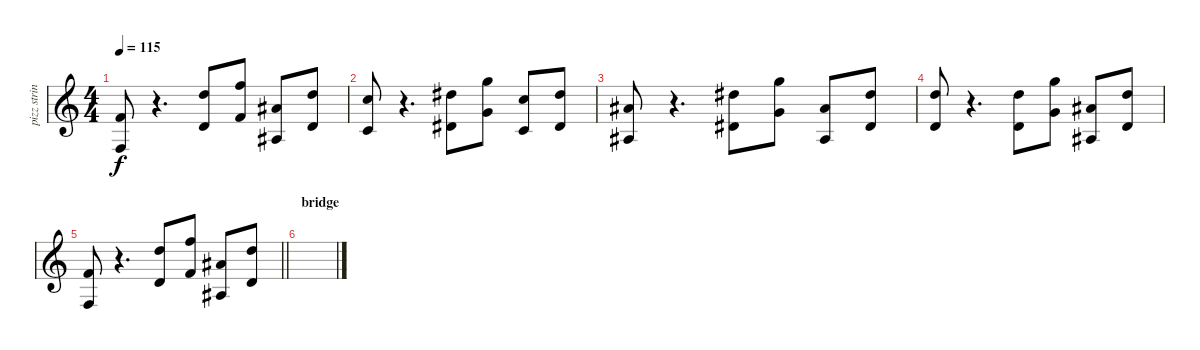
\track ("pizz strings" "pizz strin") {instrument pizzicatostrings}
\staff {score}
\tuning (E4 B3 G3 D3 A2 E2) {hide}
\ts (4 4)
\tempo 115
\clef g2
\ks c
(1.1 3.4).8{dy f} r.4{d} (10.1 3.2).8 (1.1 18.2).8 (6.1 3.3).8 (10.1 3.2).8 |
(8.1 1.2).8 r.4{d} (11.1 4.2).8 (3.1 20.2).8 (8.1 1.2).8 (11.1 4.2).8 |
(6.1 3.3).8 r.4{d} (11.1 4.2).8 (3.1 20.2).8 (6.1 3.3).8 (11.1 4.2).8 |
(10.1 3.2).8 r.4{d} (10.1 3.2).8 (3.1 20.2).8 (6.1 3.3).8 (10.1 3.2).8 |
\barLineRight lightlight
(1.1 3.4).8 r.4{d} (10.1 3.2).8 (1.1 18.2).8 (6.1 3.3).8 (10.1 3.2).8 |
\section ("" "bridge")
